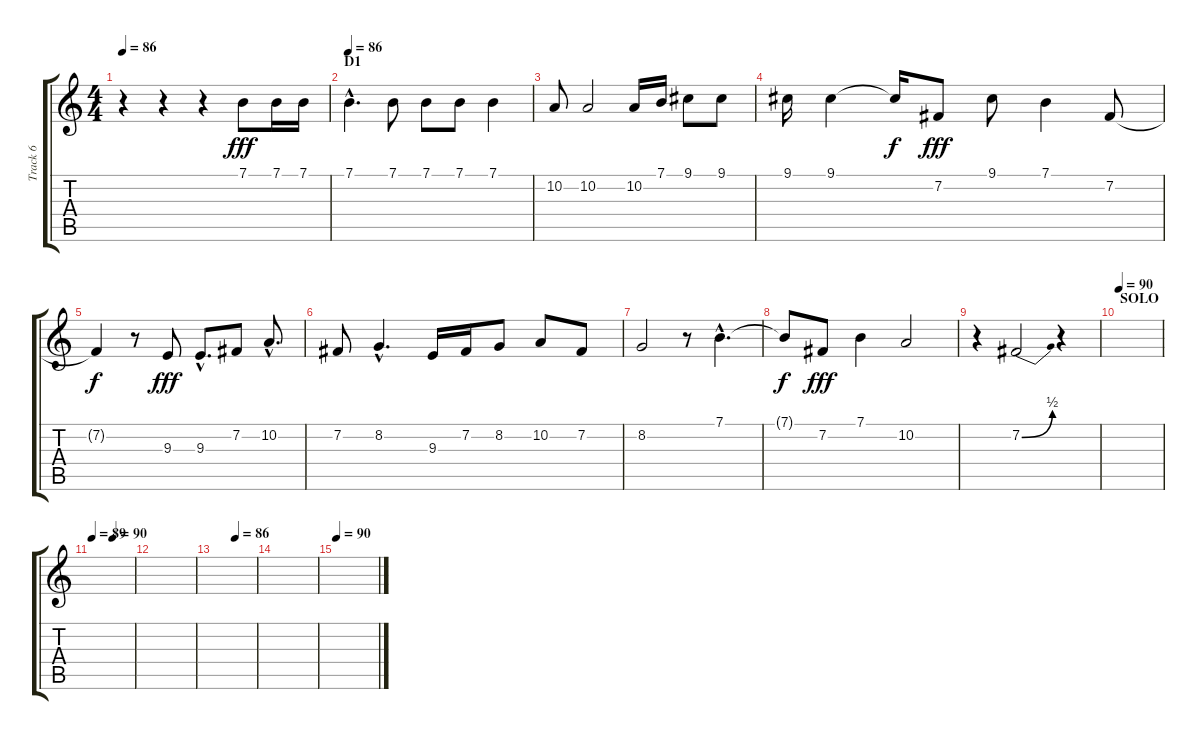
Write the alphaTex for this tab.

\track ("Track 6" "Track 6") {instrument stringensemble1}
\staff {score tabs}
\tuning (E4 B3 G3 D3 A2 E2) {hide}
\ts (4 4)
\tempo 86
\clef g2
\ks c
r.4{dy fff} r.4 r.4 7.1.8 7.1.16 7.1.16 |
\section ("" "D1")
\tempo 86
7.1{hac}.4{d} 7.1.8 7.1.8 7.1.8 7.1.4 |
10.2.8 10.2.2 10.2.16 7.1.16 9.1.8 9.1.8 |
9.1.16 9.1.4 9.1{t}.16{dy f} 7.2.8{dy fff} 9.1.8 7.1.4 7.2.8 |
7.2{t}.4{dy f} r.8 9.3.8{dy fff} 9.3{hac}.8{d} 7.2.8 10.2{hac}.8{d} |
7.2.8 8.2{hac}.4{d} 9.3.16 7.2.16 8.2.8 10.2.8 7.2.8 |
8.2.2 r.8 7.1{hac}.4{d} |
7.1{t}.8{dy f} 7.2.8{dy fff} 7.1.4 10.2.2 |
r.4 7.2{be (bend 0 0 60 2)}.2 r.4 |
\section ("" "SOLO")
\tempo 90
|
\tempo 89
\tempo (90 0.5)
|
|
\tempo (86 0.5)
|
|
\tempo 90
